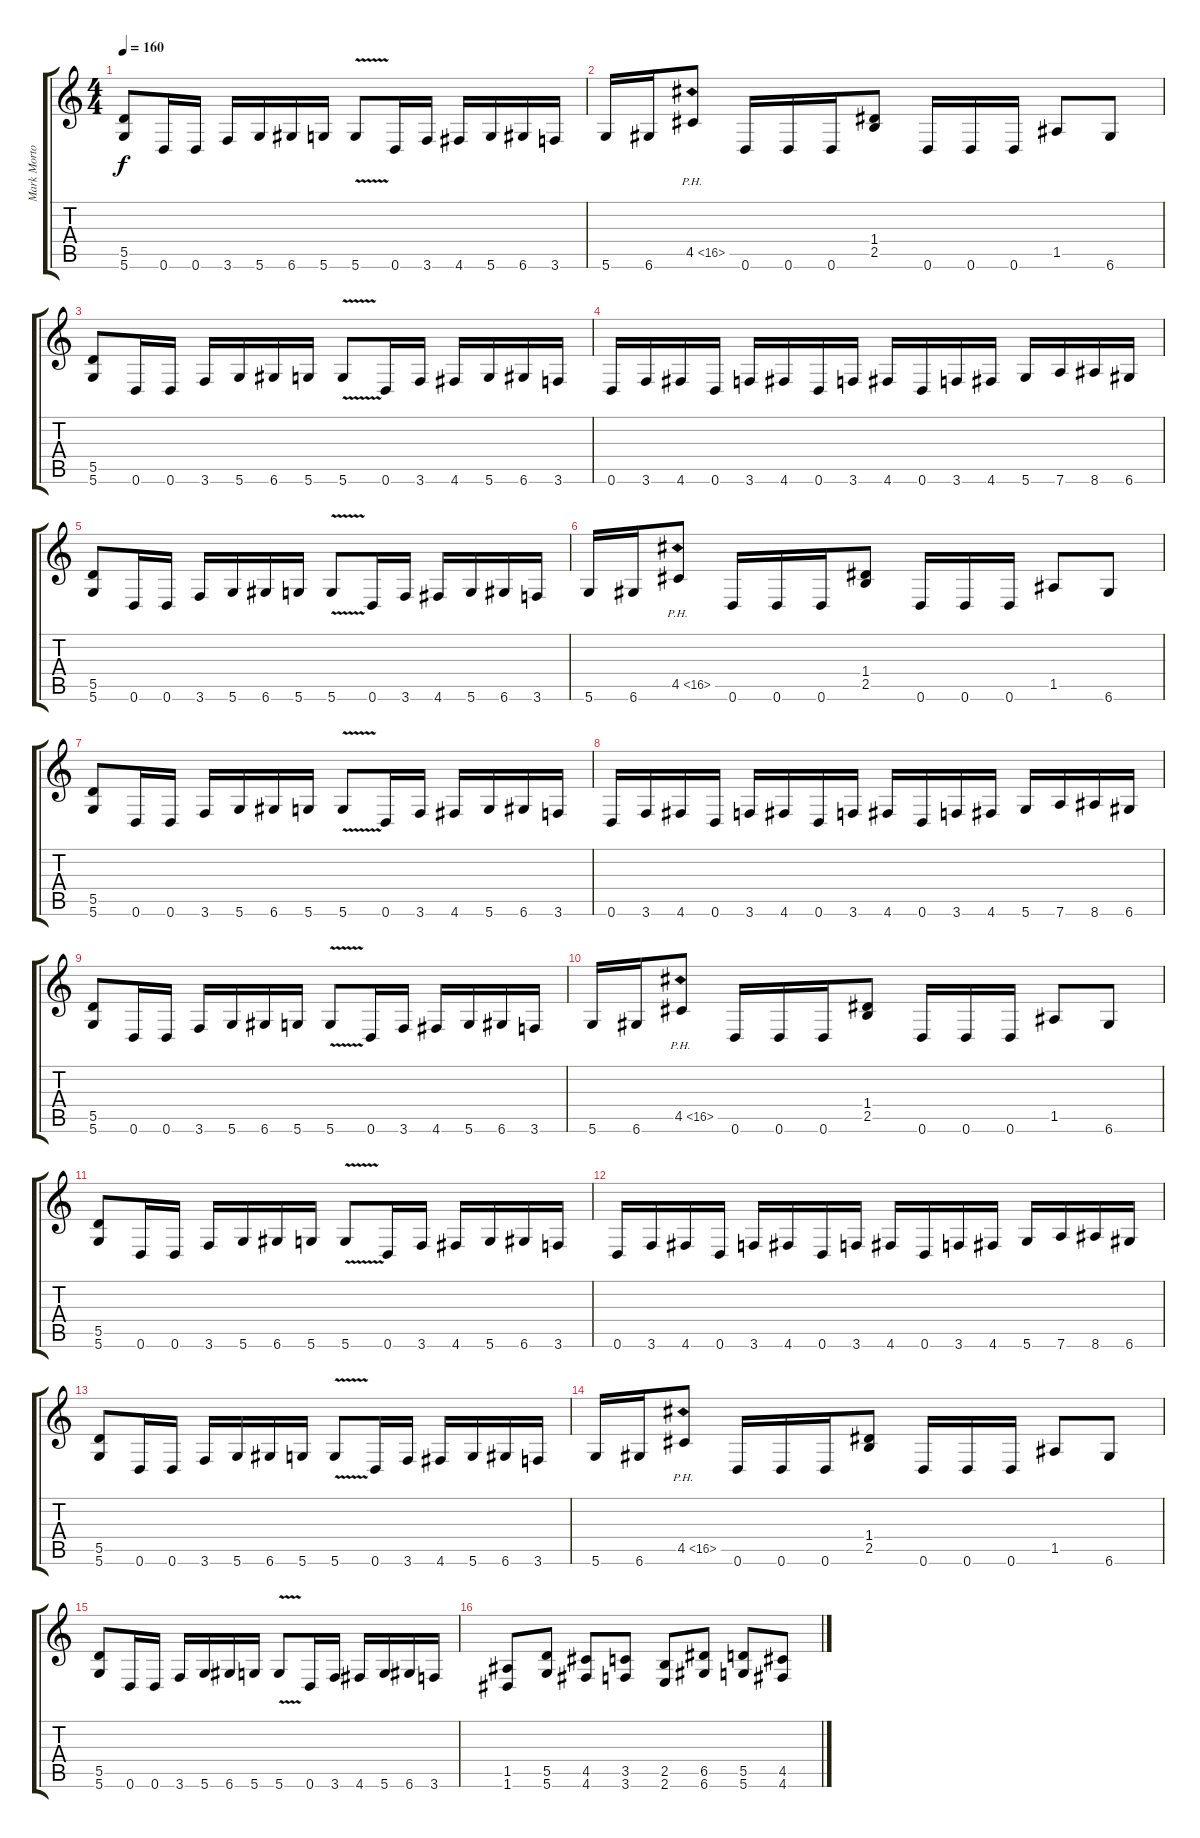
\track ("Mark Morton" "Mark Morto") {instrument distortionguitar}
\staff {score tabs}
\tuning (E4 B3 G3 D3 A2 D2) {hide}
\ts (4 4)
\tempo 160
\clef g2
\ks c
(5.5 5.6).8{dy f} 0.6.16 0.6.16 3.6.16 5.6.16 6.6.16 5.6.16 5.6{v}.8 0.6.16 3.6.16 4.6.16 5.6.16 6.6.16 3.6.16 |
5.6.16 6.6.16 4.5{ph 12}.8 0.6.16 0.6.16 0.6.16 (1.4 2.5).8 0.6.16 0.6.16 0.6.16 1.5.8 6.6.8 |
(5.5 5.6).8 0.6.16 0.6.16 3.6.16 5.6.16 6.6.16 5.6.16 5.6{v}.8 0.6.16 3.6.16 4.6.16 5.6.16 6.6.16 3.6.16 |
0.6.16 3.6.16 4.6.16 0.6.16 3.6.16 4.6.16 0.6.16 3.6.16 4.6.16 0.6.16 3.6.16 4.6.16 5.6.16 7.6.16 8.6.16 6.6.16 |
(5.5 5.6).8 0.6.16 0.6.16 3.6.16 5.6.16 6.6.16 5.6.16 5.6{v}.8 0.6.16 3.6.16 4.6.16 5.6.16 6.6.16 3.6.16 |
5.6.16 6.6.16 4.5{ph 12}.8 0.6.16 0.6.16 0.6.16 (1.4 2.5).8 0.6.16 0.6.16 0.6.16 1.5.8 6.6.8 |
(5.5 5.6).8 0.6.16 0.6.16 3.6.16 5.6.16 6.6.16 5.6.16 5.6{v}.8 0.6.16 3.6.16 4.6.16 5.6.16 6.6.16 3.6.16 |
0.6.16 3.6.16 4.6.16 0.6.16 3.6.16 4.6.16 0.6.16 3.6.16 4.6.16 0.6.16 3.6.16 4.6.16 5.6.16 7.6.16 8.6.16 6.6.16 |
(5.5 5.6).8 0.6.16 0.6.16 3.6.16 5.6.16 6.6.16 5.6.16 5.6{v}.8 0.6.16 3.6.16 4.6.16 5.6.16 6.6.16 3.6.16 |
5.6.16 6.6.16 4.5{ph 12}.8 0.6.16 0.6.16 0.6.16 (1.4 2.5).8 0.6.16 0.6.16 0.6.16 1.5.8 6.6.8 |
(5.5 5.6).8 0.6.16 0.6.16 3.6.16 5.6.16 6.6.16 5.6.16 5.6{v}.8 0.6.16 3.6.16 4.6.16 5.6.16 6.6.16 3.6.16 |
0.6.16 3.6.16 4.6.16 0.6.16 3.6.16 4.6.16 0.6.16 3.6.16 4.6.16 0.6.16 3.6.16 4.6.16 5.6.16 7.6.16 8.6.16 6.6.16 |
(5.5 5.6).8 0.6.16 0.6.16 3.6.16 5.6.16 6.6.16 5.6.16 5.6{v}.8 0.6.16 3.6.16 4.6.16 5.6.16 6.6.16 3.6.16 |
5.6.16 6.6.16 4.5{ph 12}.8 0.6.16 0.6.16 0.6.16 (1.4 2.5).8 0.6.16 0.6.16 0.6.16 1.5.8 6.6.8 |
(5.5 5.6).8 0.6.16 0.6.16 3.6.16 5.6.16 6.6.16 5.6.16 5.6{v}.8 0.6.16 3.6.16 4.6.16 5.6.16 6.6.16 3.6.16 |
(1.5 1.6).8 (5.5 5.6).8 (4.5 4.6).8 (3.5 3.6).8 (2.5 2.6).8 (6.5 6.6).8 (5.5 5.6).8 (4.5 4.6).8
